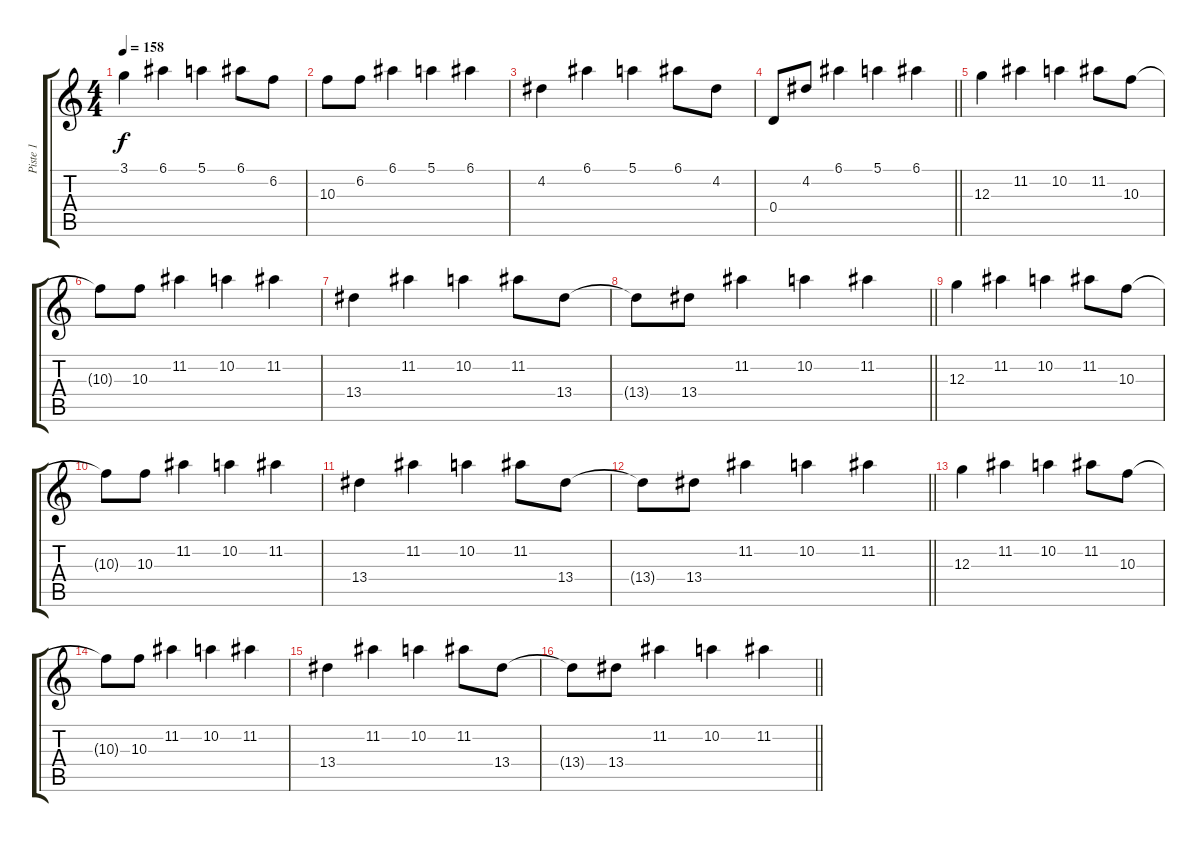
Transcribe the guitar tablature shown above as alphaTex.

\track ("Piste 1" "Piste 1") {instrument overdrivenguitar}
\staff {score tabs}
\tuning (E4 B3 G3 D3 A2 E2) {hide}
\ts (4 4)
\tempo 158
\clef g2
\ks c
3.1.4{dy f} 6.1.4 5.1.4 6.1.8 6.2.8 |
10.3.8 6.2.8 6.1.4 5.1.4 6.1.4 |
4.2.4 6.1.4 5.1.4 6.1.8 4.2.8 |
\barLineRight lightlight
0.4.8 4.2.8 6.1.4 5.1.4 6.1.4 |
12.3.4 11.2.4 10.2.4 11.2.8 10.3.8 |
10.3{t}.8 10.3.8 11.2.4 10.2.4 11.2.4 |
13.4.4 11.2.4 10.2.4 11.2.8 13.4.8 |
\barLineRight lightlight
13.4{t}.8 13.4.8 11.2.4 10.2.4 11.2.4 |
12.3.4 11.2.4 10.2.4 11.2.8 10.3.8 |
10.3{t}.8 10.3.8 11.2.4 10.2.4 11.2.4 |
13.4.4 11.2.4 10.2.4 11.2.8 13.4.8 |
\barLineRight lightlight
13.4{t}.8 13.4.8 11.2.4 10.2.4 11.2.4 |
12.3.4 11.2.4 10.2.4 11.2.8 10.3.8 |
10.3{t}.8 10.3.8 11.2.4 10.2.4 11.2.4 |
13.4.4 11.2.4 10.2.4 11.2.8 13.4.8 |
\barLineRight lightlight
13.4{t}.8 13.4.8 11.2.4 10.2.4 11.2.4
